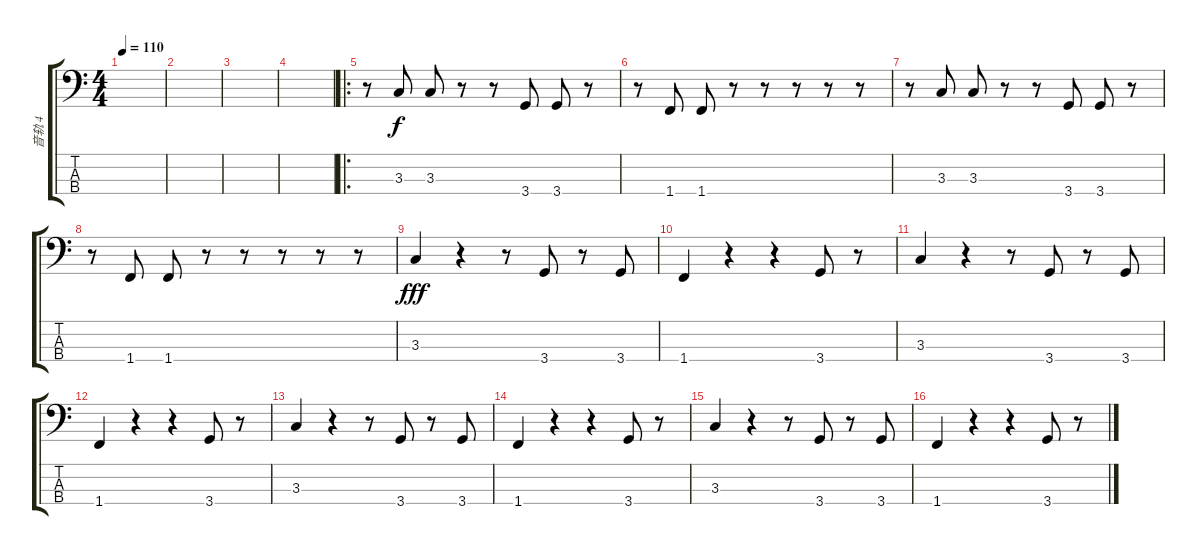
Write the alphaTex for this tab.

\track ("音轨 4" "音轨 4") {instrument electricbassfinger}
\staff {score tabs}
\tuning (G2 D2 A1 E1) {hide}
\ts (4 4)
\tempo 110
\clef f4
\ks c
|
|
|
|
\ro
r.8{txt ""} 3.3.8 3.3.8 r.8 r.8 3.4.8 3.4.8 r.8 |
r.8 1.4.8 1.4.8 r.8 r.8 r.8 r.8 r.8 |
r.8 3.3.8 3.3.8 r.8 r.8 3.4.8 3.4.8 r.8 |
r.8 1.4.8 1.4.8 r.8 r.8 r.8 r.8 r.8 |
3.3.4{dy fff} r.4 r.8 3.4.8 r.8 3.4.8 |
1.4.4 r.4 r.4 3.4.8 r.8 |
3.3.4 r.4 r.8 3.4.8 r.8 3.4.8 |
1.4.4 r.4 r.4 3.4.8 r.8 |
3.3.4 r.4 r.8 3.4.8 r.8 3.4.8 |
1.4.4 r.4 r.4 3.4.8 r.8 |
3.3.4 r.4 r.8 3.4.8 r.8 3.4.8 |
1.4.4 r.4 r.4 3.4.8 r.8
